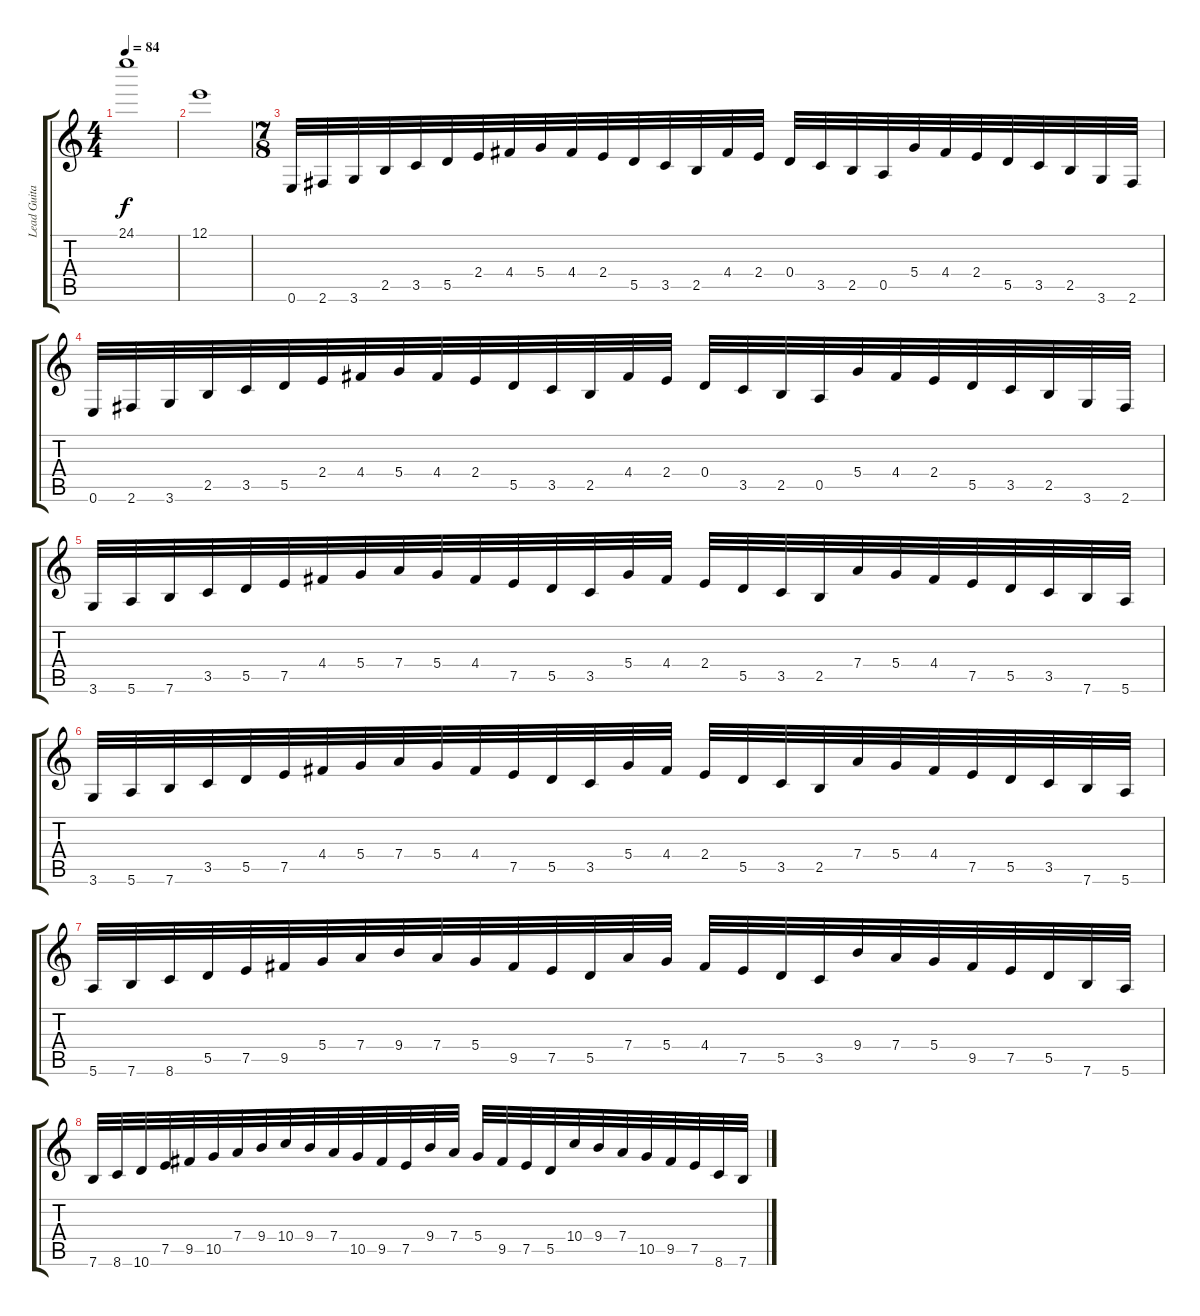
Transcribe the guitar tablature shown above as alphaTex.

\track ("Lead Guitar (P.Rondat)" "Lead Guita") {instrument overdrivenguitar}
\staff {score tabs}
\tuning (E4 B3 G3 D3 A2 E2) {hide}
\ts (4 4)
\tempo 84
\clef g2
\ks c
24.1.1{dy f} |
12.1.1 |
\ts (7 8)
0.6.32 2.6.32 3.6.32 2.5.32 3.5.32 5.5.32 2.4.32 4.4.32 5.4.32 4.4.32 2.4.32 5.5.32 3.5.32 2.5.32 4.4.32 2.4.32 0.4.32 3.5.32 2.5.32 0.5.32 5.4.32 4.4.32 2.4.32 5.5.32 3.5.32 2.5.32 3.6.32 2.6.32 |
0.6.32 2.6.32 3.6.32 2.5.32 3.5.32 5.5.32 2.4.32 4.4.32 5.4.32 4.4.32 2.4.32 5.5.32 3.5.32 2.5.32 4.4.32 2.4.32 0.4.32 3.5.32 2.5.32 0.5.32 5.4.32 4.4.32 2.4.32 5.5.32 3.5.32 2.5.32 3.6.32 2.6.32 |
3.6.32 5.6.32 7.6.32 3.5.32 5.5.32 7.5.32 4.4.32 5.4.32 7.4.32 5.4.32 4.4.32 7.5.32 5.5.32 3.5.32 5.4.32 4.4.32 2.4.32 5.5.32 3.5.32 2.5.32 7.4.32 5.4.32 4.4.32 7.5.32 5.5.32 3.5.32 7.6.32 5.6.32 |
3.6.32 5.6.32 7.6.32 3.5.32 5.5.32 7.5.32 4.4.32 5.4.32 7.4.32 5.4.32 4.4.32 7.5.32 5.5.32 3.5.32 5.4.32 4.4.32 2.4.32 5.5.32 3.5.32 2.5.32 7.4.32 5.4.32 4.4.32 7.5.32 5.5.32 3.5.32 7.6.32 5.6.32 |
5.6.32 7.6.32 8.6.32 5.5.32 7.5.32 9.5.32 5.4.32 7.4.32 9.4.32 7.4.32 5.4.32 9.5.32 7.5.32 5.5.32 7.4.32 5.4.32 4.4.32 7.5.32 5.5.32 3.5.32 9.4.32 7.4.32 5.4.32 9.5.32 7.5.32 5.5.32 7.6.32 5.6.32 |
7.6.32 8.6.32 10.6.32 7.5.32 9.5.32 10.5.32 7.4.32 9.4.32 10.4.32 9.4.32 7.4.32 10.5.32 9.5.32 7.5.32 9.4.32 7.4.32 5.4.32 9.5.32 7.5.32 5.5.32 10.4.32 9.4.32 7.4.32 10.5.32 9.5.32 7.5.32 8.6.32 7.6.32
